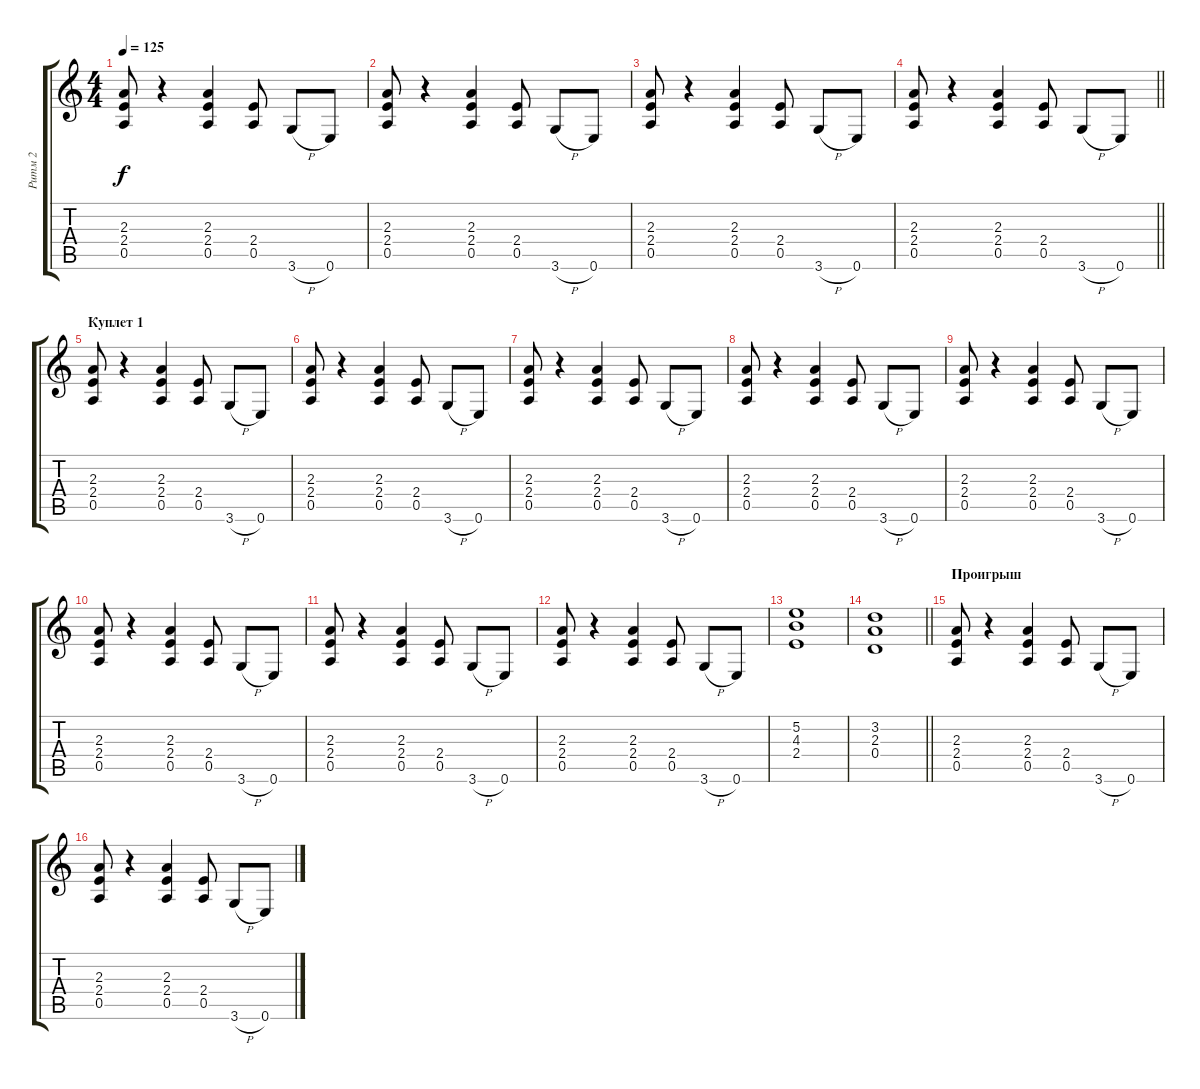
\track ("Ритм 2" "Ритм 2") {instrument distortionguitar}
\staff {score tabs}
\tuning (E4 B3 G3 D3 A2 E2) {hide}
\ts (4 4)
\tempo 125
\clef g2
\ks c
(2.3 2.4 0.5).8{dy f instrument distortionguitar} r.4 (2.3 2.4 0.5).4 (2.4 0.5).8 3.6{h}.8 0.6.8 |
(2.3 2.4 0.5).8 r.4 (2.3 2.4 0.5).4 (2.4 0.5).8 3.6{h}.8 0.6.8 |
(2.3 2.4 0.5).8 r.4 (2.3 2.4 0.5).4 (2.4 0.5).8 3.6{h}.8 0.6.8 |
\barLineRight lightlight
(2.3 2.4 0.5).8 r.4 (2.3 2.4 0.5).4 (2.4 0.5).8 3.6{h}.8 0.6.8 |
\section ("" "Куплет 1")
(2.3 2.4 0.5).8 r.4 (2.3 2.4 0.5).4 (2.4 0.5).8 3.6{h}.8 0.6.8 |
(2.3 2.4 0.5).8 r.4 (2.3 2.4 0.5).4 (2.4 0.5).8 3.6{h}.8 0.6.8 |
(2.3 2.4 0.5).8 r.4 (2.3 2.4 0.5).4 (2.4 0.5).8 3.6{h}.8 0.6.8 |
(2.3 2.4 0.5).8 r.4 (2.3 2.4 0.5).4 (2.4 0.5).8 3.6{h}.8 0.6.8 |
(2.3 2.4 0.5).8 r.4 (2.3 2.4 0.5).4 (2.4 0.5).8 3.6{h}.8 0.6.8 |
(2.3 2.4 0.5).8 r.4 (2.3 2.4 0.5).4 (2.4 0.5).8 3.6{h}.8 0.6.8 |
(2.3 2.4 0.5).8 r.4 (2.3 2.4 0.5).4 (2.4 0.5).8 3.6{h}.8 0.6.8 |
(2.3 2.4 0.5).8 r.4 (2.3 2.4 0.5).4 (2.4 0.5).8 3.6{h}.8 0.6.8 |
(5.2 4.3 2.4).1 |
\barLineRight lightlight
(3.2 2.3 0.4).1 |
\section ("" "Проигрыш")
(2.3 2.4 0.5).8 r.4 (2.3 2.4 0.5).4 (2.4 0.5).8 3.6{h}.8 0.6.8 |
(2.3 2.4 0.5).8 r.4 (2.3 2.4 0.5).4 (2.4 0.5).8 3.6{h}.8 0.6.8
